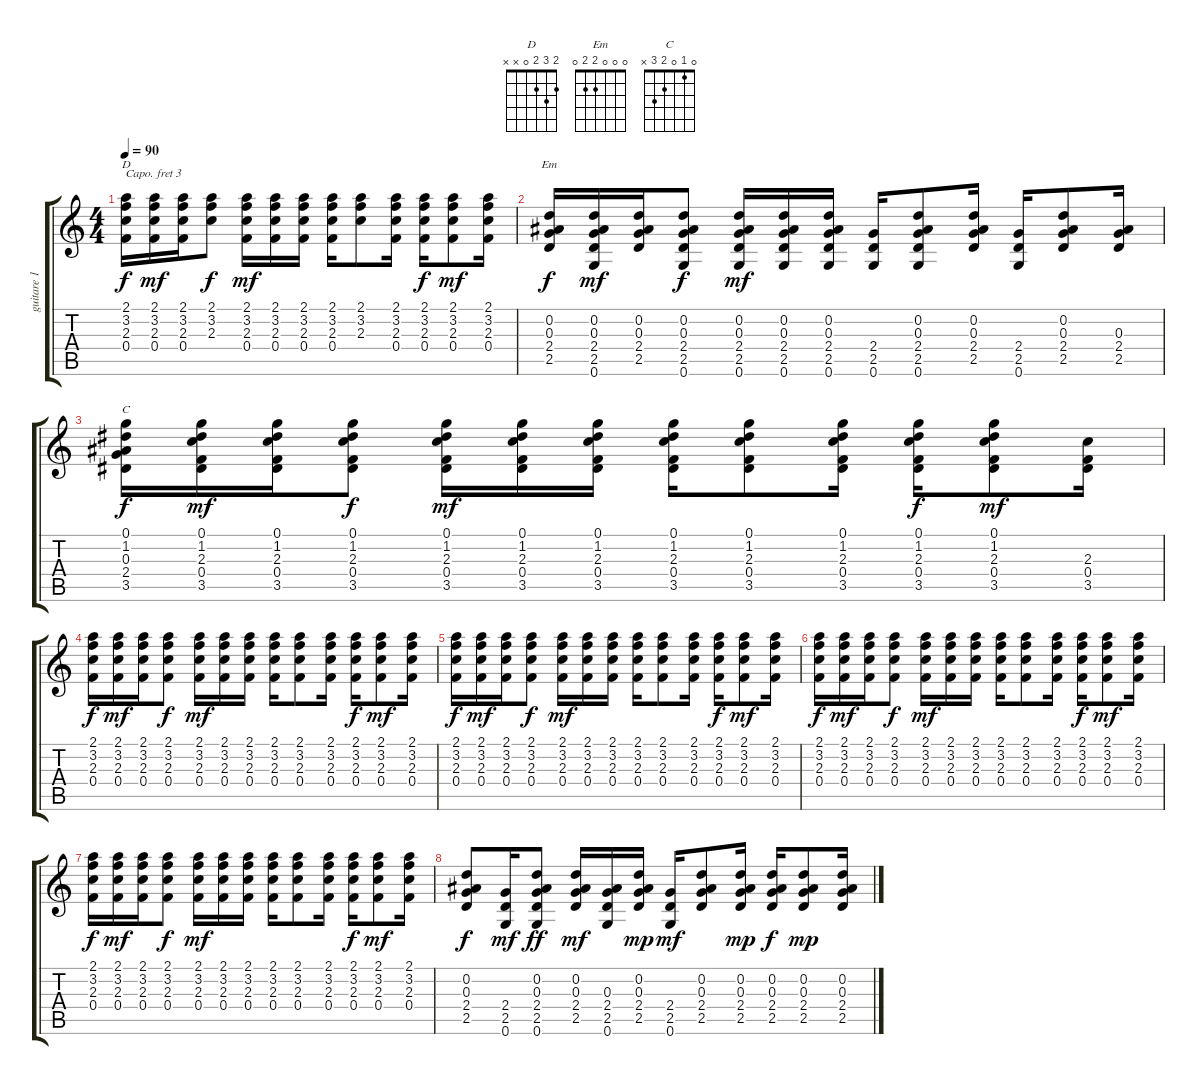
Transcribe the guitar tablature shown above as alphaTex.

\track ("guitare 1" "guitare 1") {instrument acousticguitarsteel}
\staff {score tabs}
\capo 3
\tuning (E4 B3 G3 D3 A2 E2) {hide}
\chord ("D" 2 3 2 0 x x)
\chord ("Em" 0 0 0 2 2 0)
\chord ("C" 0 1 0 2 3 x)
\ts (4 4)
\tempo 90
\clef g2
\ks c
(2.1 3.2 2.3 0.4).16{ch "D" dy f} (2.1 3.2 2.3 0.4).16{dy mf} (2.1 3.2 2.3 0.4).16 (2.1 3.2 2.3).8{dy f} (2.1 3.2 2.3 0.4).16{dy mf} (2.1 3.2 2.3 0.4).16 (2.1 3.2 2.3 0.4).16 (2.1 3.2 2.3 0.4).16 (2.1 3.2 2.3).8 (2.1 3.2 2.3 0.4).16 (2.1 3.2 2.3 0.4).16{dy f} (2.1 3.2 2.3 0.4).8{dy mf} (2.1 3.2 2.3 0.4).16 |
(0.2 0.3 2.4 2.5).16{ch "Em" dy f} (0.2 0.3 2.4 2.5 0.6).16{dy mf} (0.2 0.3 2.4 2.5).16 (0.2 0.3 2.4 2.5 0.6).8{dy f} (0.2 0.3 2.4 2.5 0.6).16{dy mf} (0.2 0.3 2.4 2.5 0.6).16 (0.2 0.3 2.4 2.5 0.6).16 (2.4 2.5 0.6).16 (0.2 0.3 2.4 2.5 0.6).8 (0.2 0.3 2.4 2.5).16 (2.4 2.5 0.6).16 (0.2 0.3 2.4 2.5).8 (0.3 2.4 2.5).16 |
(0.1 1.2 0.3 2.4 3.5).16{ch "C" dy f} (0.1 1.2 2.3 0.4 3.5).16{dy mf} (0.1 1.2 2.3 0.4 3.5).16 (0.1 1.2 2.3 0.4 3.5).8{dy f} (0.1 1.2 2.3 0.4 3.5).16{dy mf} (0.1 1.2 2.3 0.4 3.5).16 (0.1 1.2 2.3 0.4 3.5).16 (0.1 1.2 2.3 0.4 3.5).16 (0.1 1.2 2.3 0.4 3.5).8 (0.1 1.2 2.3 0.4 3.5).16 (0.1 1.2 2.3 0.4 3.5).16{dy f} (0.1 1.2 2.3 0.4 3.5).8{dy mf} (2.3 0.4 3.5).16 |
(2.1 3.2 2.3 0.4).16{dy f} (2.1 3.2 2.3 0.4).16{dy mf} (2.1 3.2 2.3 0.4).16 (2.1 3.2 2.3 0.4).8{dy f} (2.1 3.2 2.3 0.4).16{dy mf} (2.1 3.2 2.3 0.4).16 (2.1 3.2 2.3 0.4).16 (2.1 3.2 2.3 0.4).16 (2.1 3.2 2.3 0.4).8 (2.1 3.2 2.3 0.4).16 (2.1 3.2 2.3 0.4).16{dy f} (2.1 3.2 2.3 0.4).8{dy mf} (2.1 3.2 2.3 0.4).16 |
(2.1 3.2 2.3 0.4).16{dy f} (2.1 3.2 2.3 0.4).16{dy mf} (2.1 3.2 2.3 0.4).16 (2.1 3.2 2.3 0.4).8{dy f} (2.1 3.2 2.3 0.4).16{dy mf} (2.1 3.2 2.3 0.4).16 (2.1 3.2 2.3 0.4).16 (2.1 3.2 2.3 0.4).16 (2.1 3.2 2.3 0.4).8 (2.1 3.2 2.3 0.4).16 (2.1 3.2 2.3 0.4).16{dy f} (2.1 3.2 2.3 0.4).8{dy mf} (2.1 3.2 2.3 0.4).16 |
(2.1 3.2 2.3 0.4).16{dy f} (2.1 3.2 2.3 0.4).16{dy mf} (2.1 3.2 2.3 0.4).16 (2.1 3.2 2.3 0.4).8{dy f} (2.1 3.2 2.3 0.4).16{dy mf} (2.1 3.2 2.3 0.4).16 (2.1 3.2 2.3 0.4).16 (2.1 3.2 2.3 0.4).16 (2.1 3.2 2.3 0.4).8 (2.1 3.2 2.3 0.4).16 (2.1 3.2 2.3 0.4).16{dy f} (2.1 3.2 2.3 0.4).8{dy mf} (2.1 3.2 2.3 0.4).16 |
(2.1 3.2 2.3 0.4).16{dy f} (2.1 3.2 2.3 0.4).16{dy mf} (2.1 3.2 2.3 0.4).16 (2.1 3.2 2.3 0.4).8{dy f} (2.1 3.2 2.3 0.4).16{dy mf} (2.1 3.2 2.3 0.4).16 (2.1 3.2 2.3 0.4).16 (2.1 3.2 2.3 0.4).16 (2.1 3.2 2.3 0.4).8 (2.1 3.2 2.3 0.4).16 (2.1 3.2 2.3 0.4).16{dy f} (2.1 3.2 2.3 0.4).8{dy mf} (2.1 3.2 2.3 0.4).16 |
(0.2 0.3 2.4 2.5).8{dy f} (2.4 2.5 0.6).16{dy mf} (0.2 0.3 2.4 2.5 0.6).8{dy ff} (0.2 0.3 2.4 2.5).16{dy mf} (0.3 2.4 2.5 0.6).16 (0.2 0.3 2.4 2.5).16{dy mp} (2.4 2.5 0.6).16{dy mf} (0.2 0.3 2.4 2.5).8 (0.2 0.3 2.4 2.5).16{dy mp} (0.2 0.3 2.4 2.5).16{dy f} (0.2 0.3 2.4 2.5).8{dy mp} (0.2 0.3 2.4 2.5).16
